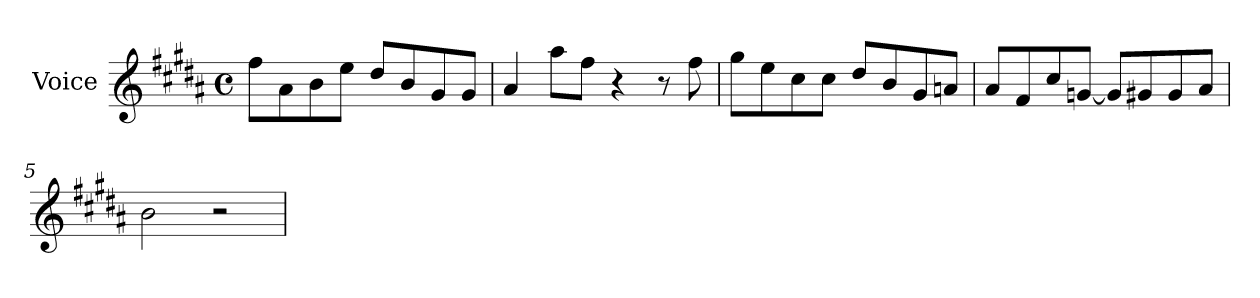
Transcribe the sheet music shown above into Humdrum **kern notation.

**kern
*part1
*staff1
*I"Voice
*I'Voice
*clefG2
*k[f#c#g#d#a#]
*M4/4
*met(c)
=1
8ff#\L
8a#\
8b\
8ee\J
8dd#/L
8b/
8g#/
8g#/J
=2
4a#/
8aa#\L
8ff#\J
4r
8r
8ff#\
=3
8gg#\L
8ee\
8cc#\
8cc#\J
8dd#/L
8b/
8g#/
8an/J
=4
8a#/L
8f#/
8cc#/
[<8gn/J
8g/L]
8g#X/
8g#/
8a#/J
=5
2b\
2rcc
=
*-
